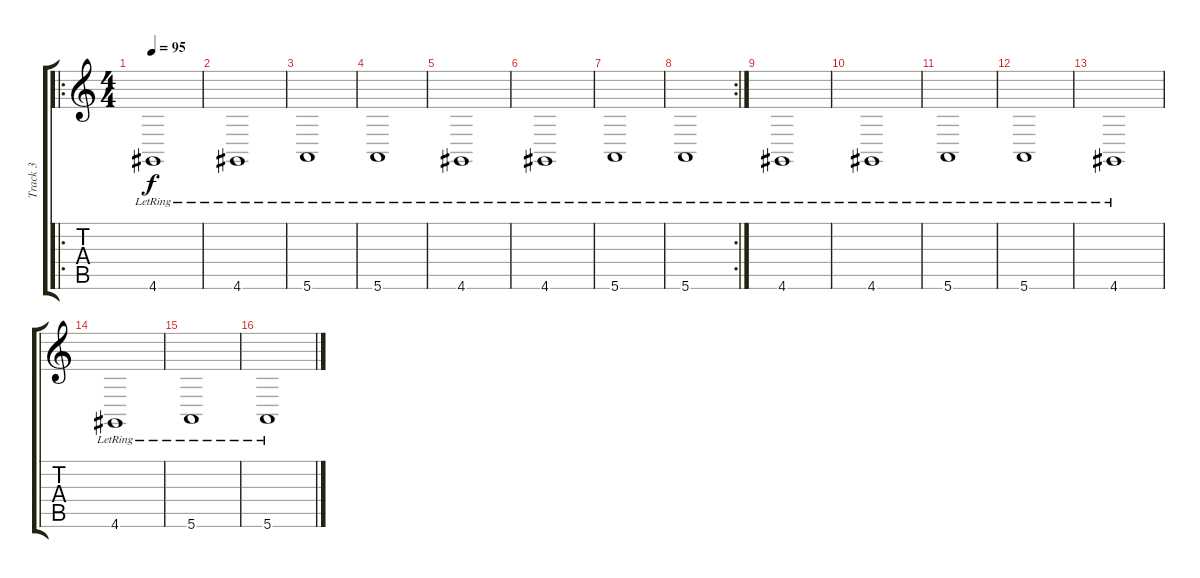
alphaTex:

\track ("Track 3" "Track 3") {instrument stringensemble1}
\staff {score tabs}
\tuning (E4 B3 G3 D3 A2 E2) {hide}
\ro
\ts (4 4)
\tempo 95
\clef g2
\ks c
4.6{lr}.1{dy f} |
4.6{lr}.1 |
5.6{lr}.1 |
5.6{lr}.1 |
4.6{lr}.1 |
4.6{lr}.1 |
5.6{lr}.1 |
\rc 2
5.6{lr}.1 |
4.6{lr}.1 |
4.6{lr}.1 |
5.6{lr}.1 |
5.6{lr}.1 |
4.6{lr}.1 |
4.6{lr}.1 |
5.6{lr}.1 |
5.6{lr}.1
